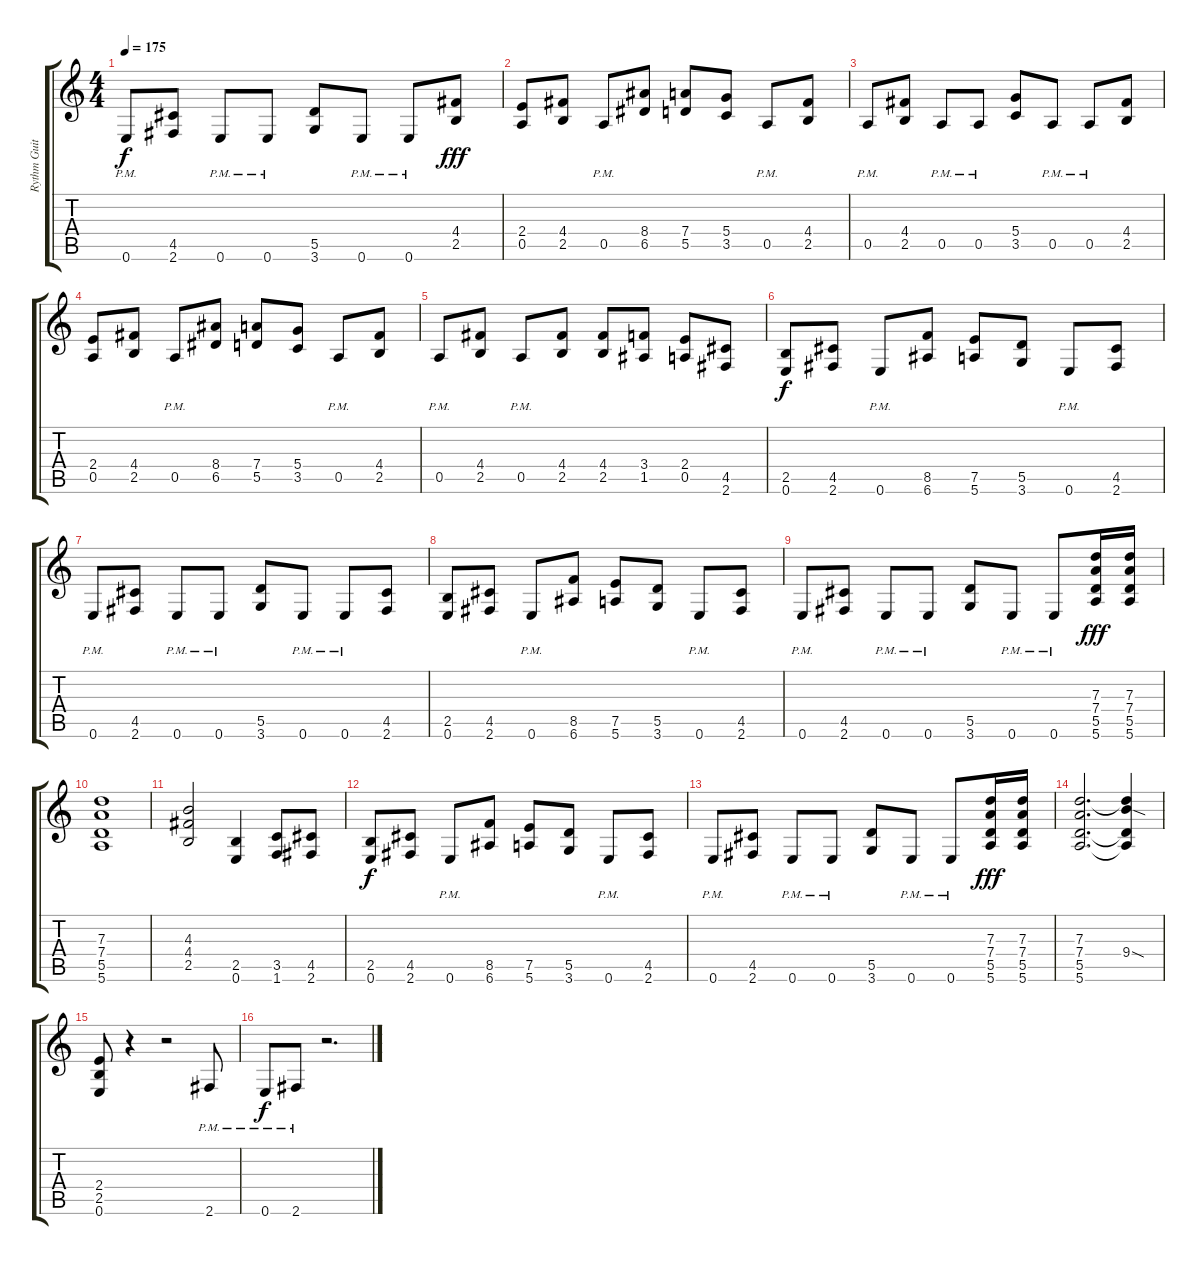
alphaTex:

\track ("Rythm Guitar" "Rythm Guit") {instrument distortionguitar}
\staff {score tabs}
\tuning (E4 B3 G3 D3 A2 E2) {hide}
\ts (4 4)
\tempo 175
\clef g2
\ks c
0.6{pm}.8{dy f} (4.5 2.6).8 0.6{pm}.8 0.6{pm}.8 (5.5 3.6).8 0.6{pm}.8 0.6{pm}.8 (4.4 2.5).8{dy fff} |
(2.4 0.5).8 (4.4 2.5).8 0.5{pm}.8 (8.4 6.5).8 (7.4 5.5).8 (5.4 3.5).8 0.5{pm}.8 (4.4 2.5).8 |
0.5{pm}.8 (4.4 2.5).8 0.5{pm}.8 0.5{pm}.8 (5.4 3.5).8 0.5{pm}.8 0.5{pm}.8 (4.4 2.5).8 |
(2.4 0.5).8 (4.4 2.5).8 0.5{pm}.8 (8.4 6.5).8 (7.4 5.5).8 (5.4 3.5).8 0.5{pm}.8 (4.4 2.5).8 |
0.5{pm}.8 (4.4 2.5).8 0.5{pm}.8 (4.4 2.5).8 (4.4 2.5).8 (3.4 1.5).8 (2.4 0.5).8 (4.5 2.6).8 |
(2.5 0.6).8{dy f} (4.5 2.6).8 0.6{pm}.8 (8.5 6.6).8 (7.5 5.6).8 (5.5 3.6).8 0.6{pm}.8 (4.5 2.6).8 |
0.6{pm}.8 (4.5 2.6).8 0.6{pm}.8 0.6{pm}.8 (5.5 3.6).8 0.6{pm}.8 0.6{pm}.8 (4.5 2.6).8 |
(2.5 0.6).8 (4.5 2.6).8 0.6{pm}.8 (8.5 6.6).8 (7.5 5.6).8 (5.5 3.6).8 0.6{pm}.8 (4.5 2.6).8 |
0.6{pm}.8 (4.5 2.6).8 0.6{pm}.8 0.6{pm}.8 (5.5 3.6).8 0.6{pm}.8 0.6{pm}.8 (7.3 7.4 5.5 5.6).16{dy fff} (7.3 7.4 5.5 5.6).16 |
(7.3 7.4 5.5 5.6).1 |
(4.3 4.4 2.5).2 (2.5 0.6).4 (3.5 1.6).8 (4.5 2.6).8 |
(2.5 0.6).8{dy f} (4.5 2.6).8 0.6{pm}.8 (8.5 6.6).8 (7.5 5.6).8 (5.5 3.6).8 0.6{pm}.8 (4.5 2.6).8 |
0.6{pm}.8 (4.5 2.6).8 0.6{pm}.8 0.6{pm}.8 (5.5 3.6).8 0.6{pm}.8 0.6{pm}.8 (7.3 7.4 5.5 5.6).16{dy fff} (7.3 7.4 5.5 5.6).16 |
(7.3 7.4 5.5 5.6).2{d} (7.3{t} 9.4{sod} 5.5{t} 5.6{t}).4 |
(2.4 2.5 0.6).8 r.4 r.2 2.6{pm}.8 |
0.6{pm}.8{dy f} 2.6{pm}.8 r.2{d}
